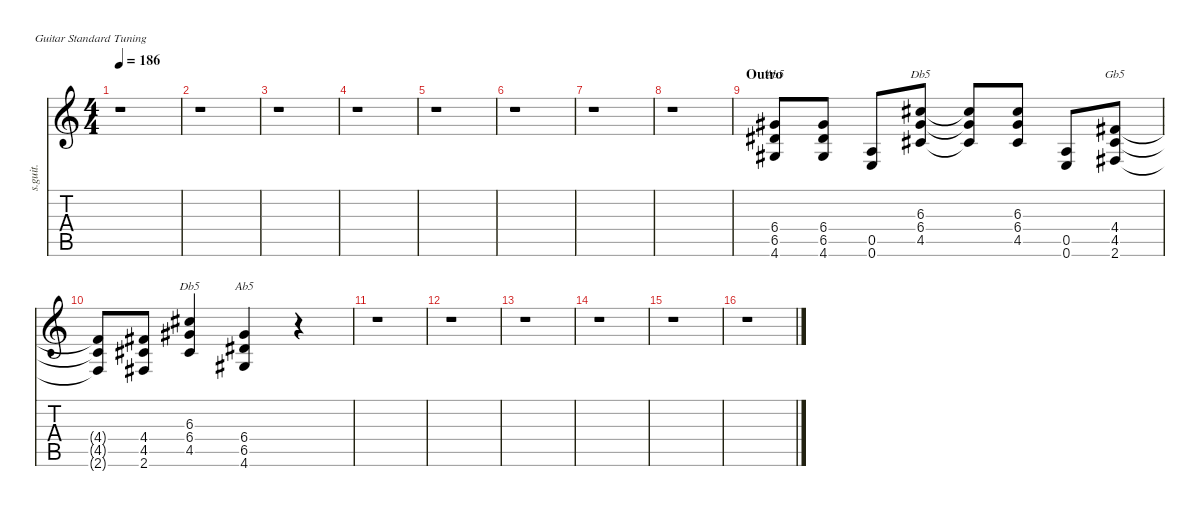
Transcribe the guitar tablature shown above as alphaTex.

\defaultSystemsLayout 4
\hideDynamics
\bracketExtendMode nobrackets
\track ("Extra" "s.guit.") {instrument overdrivenguitar}
\staff {score tabs}
\tuning (E4 B3 G3 D3 A2 E2)
\chord ("Ab5" 3 1 2 2 0 x) {showdiagram false}
\chord ("Db5" 3 1 2 2 0 x) {showdiagram false}
\chord ("Gb5" 3 1 2 2 0 x) {showdiagram false}
\ts (4 4)
\tempo 186
\clef g2
\ks c
r.1{dy mf} |
r.1 |
r.1 |
r.1 |
r.1 |
r.1 |
r.1 |
r.1 |
\section ("" "Outro")
(6.4{acc #} 6.5{acc #} 4.6{acc #}).8{ch "Ab5"} (6.4{acc #} 6.5{acc #} 4.6{acc #}).8 (0.5 0.6).8 (6.3{acc #} 6.4{acc #} 4.5{acc #}).8{ch "Db5"} (6.3{t acc #} 6.4{t acc #} 4.5{t acc #}).8 (6.3{acc #} 6.4{acc #} 4.5{acc #}).8 (0.5 0.6).8 (4.4{acc #} 4.5{acc #} 2.6{acc #}).8{ch "Gb5"} |
(4.4{t acc #} 4.5{t acc #} 2.6{t acc #}).8 (4.4{acc #} 4.5{acc #} 2.6{acc #}).8 (6.3{acc #} 6.4{acc #} 4.5{acc #}).4{ch "Db5"} (6.4{acc #} 6.5{acc #} 4.6{acc #}).4{ch "Ab5"} r.4 |
r.1 |
r.1 |
r.1 |
r.1 |
r.1 |
r.1
